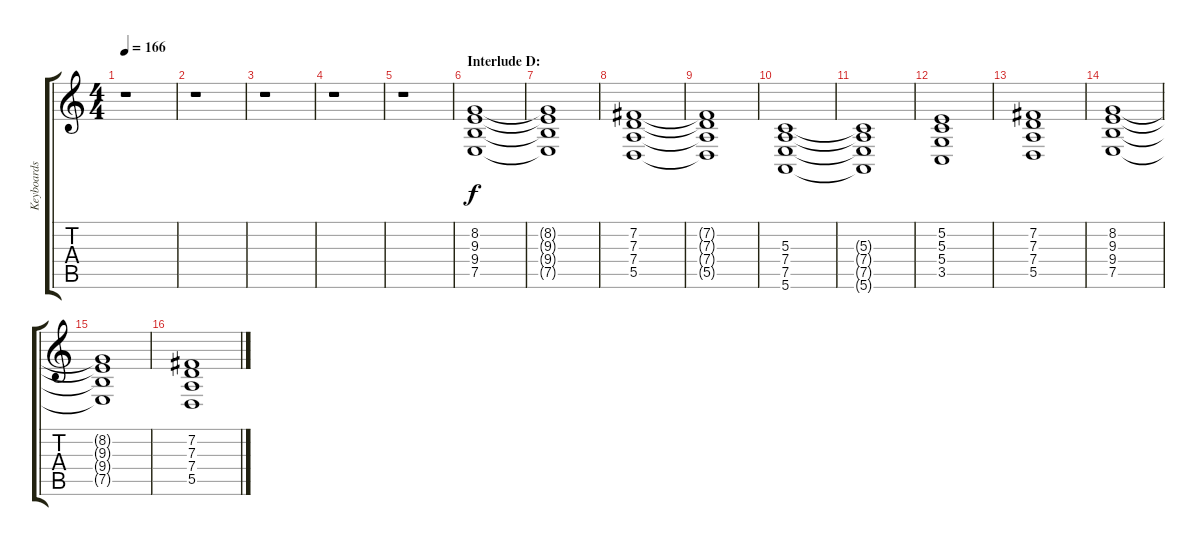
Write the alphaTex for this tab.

\track ("Keyboards" "Keyboards") {instrument voiceoohs}
\staff {score tabs}
\tuning (E4 B3 G3 D3 A2 E2) {hide}
\ts (4 4)
\tempo 166
\clef g2
\ks c
r.1{dy f} |
r.1 |
r.1 |
r.1 |
r.1 |
\section ("" "Interlude D:")
(8.2 9.3 9.4 7.5).1 |
(8.2{t} 9.3{t} 9.4{t} 7.5{t}).1 |
(7.2 7.3 7.4 5.5).1 |
(7.2{t} 7.3{t} 7.4{t} 5.5{t}).1 |
(5.3 7.4 7.5 5.6).1 |
(5.3{t} 7.4{t} 7.5{t} 5.6{t}).1 |
(5.2 5.3 5.4 3.5).1 |
(7.2 7.3 7.4 5.5).1 |
(8.2 9.3 9.4 7.5).1 |
(8.2{t} 9.3{t} 9.4{t} 7.5{t}).1 |
(7.2 7.3 7.4 5.5).1
